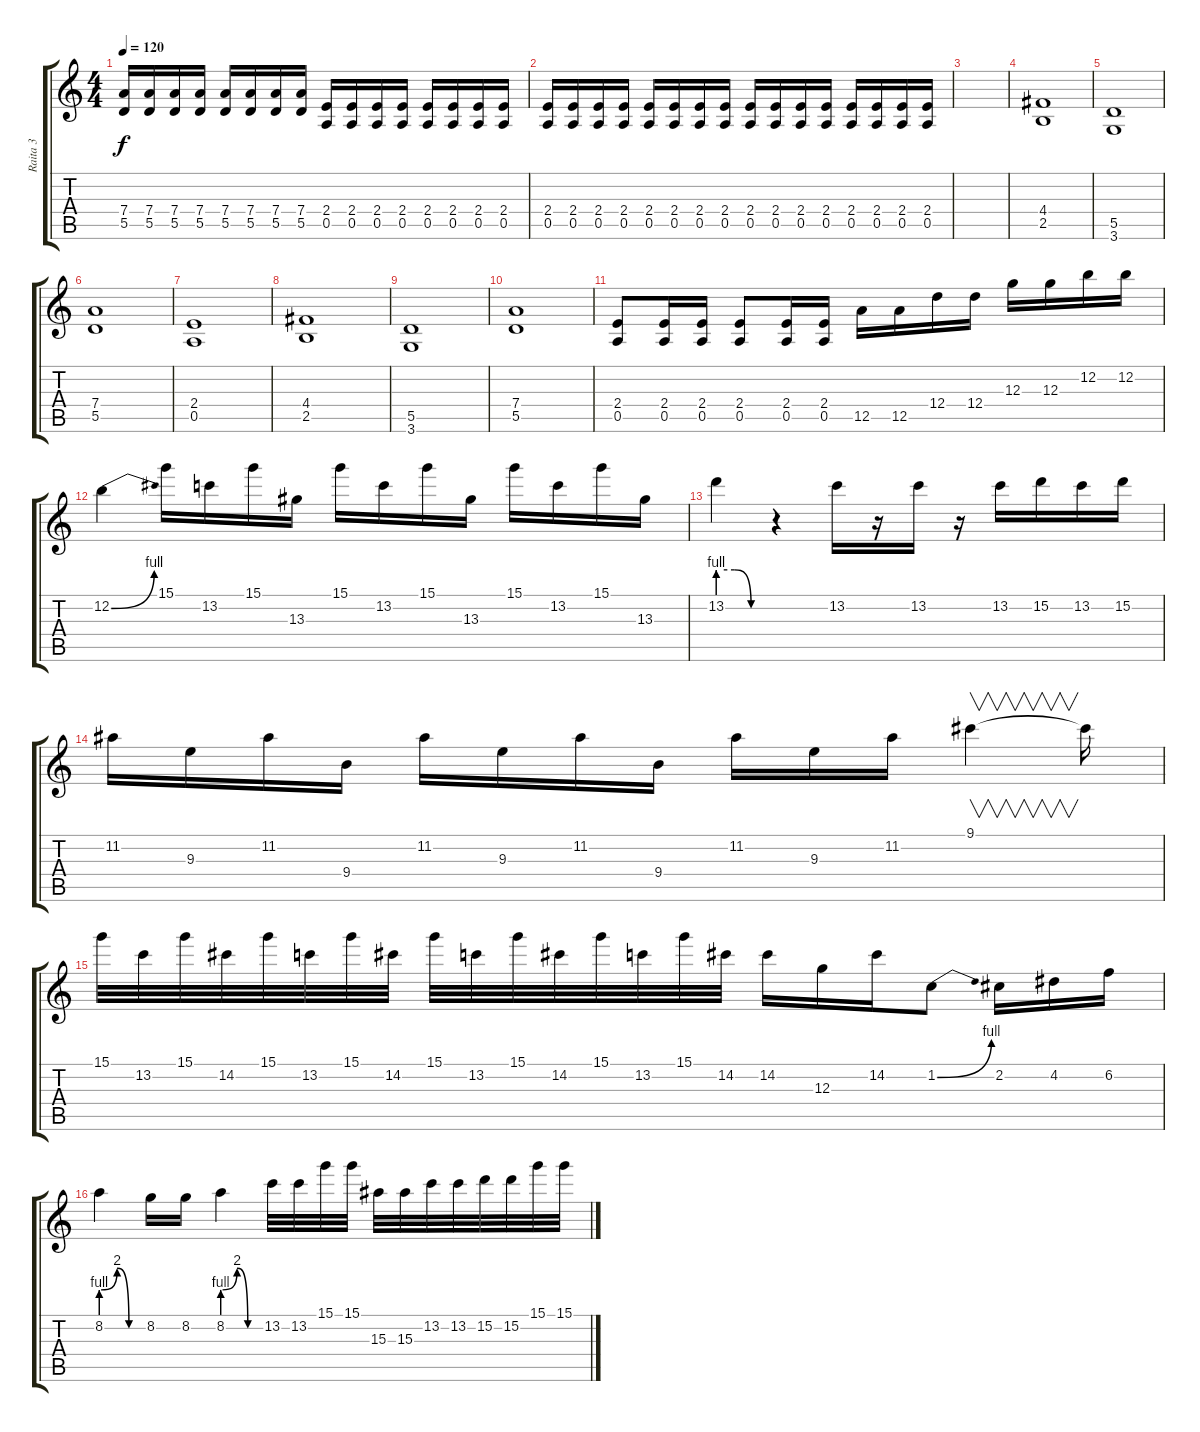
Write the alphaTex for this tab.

\track ("Raita 3" "Raita 3") {instrument distortionguitar}
\staff {score tabs}
\tuning (E4 B3 G3 D3 A2 E2) {hide}
\ts (4 4)
\tempo 120
\clef g2
\ks c
(7.4 5.5).16{dy f} (7.4 5.5).16 (7.4 5.5).16 (7.4 5.5).16 (7.4 5.5).16 (7.4 5.5).16 (7.4 5.5).16 (7.4 5.5).16 (2.4 0.5).16 (2.4 0.5).16 (2.4 0.5).16 (2.4 0.5).16 (2.4 0.5).16 (2.4 0.5).16 (2.4 0.5).16 (2.4 0.5).16 |
(2.4 0.5).16 (2.4 0.5).16 (2.4 0.5).16 (2.4 0.5).16 (2.4 0.5).16 (2.4 0.5).16 (2.4 0.5).16 (2.4 0.5).16 (2.4 0.5).16 (2.4 0.5).16 (2.4 0.5).16 (2.4 0.5).16 (2.4 0.5).16 (2.4 0.5).16 (2.4 0.5).16 (2.4 0.5).16 |
|
(4.4 2.5).1 |
(5.5 3.6).1 |
(7.4 5.5).1 |
(2.4 0.5).1 |
(4.4 2.5).1 |
(5.5 3.6).1 |
(7.4 5.5).1 |
(2.4 0.5).8 (2.4 0.5).16 (2.4 0.5).16 (2.4 0.5).8 (2.4 0.5).16 (2.4 0.5).16 12.5.16 12.5.16 12.4.16 12.4.16 12.3.16 12.3.16 12.2.16 12.2.16 |
12.2{be (bend 0 0 60 4)}.4 15.1.16 13.2.16 15.1.16 13.3.16 15.1.16 13.2.16 15.1.16 13.3.16 15.1.16 13.2.16 15.1.16 13.3.16 |
13.2{be (custom 0 4 20 4 40 0 60 0)}.4 r.4 13.2.16 r.16 13.2.16 r.16 13.2.16 15.2.16 13.2.16 15.2.16 |
11.2.16 9.3.16 11.2.16 9.4.16 11.2.16 9.3.16 11.2.16 9.4.16 11.2.16 9.3.16 11.2.16 9.1.4{v} 9.1{t}.16 |
15.1.32 13.2.32 15.1.32 14.2.32 15.1.32 13.2.32 15.1.32 14.2.32 15.1.32 13.2.32 15.1.32 14.2.32 15.1.32 13.2.32 15.1.32 14.2.32 14.2.16 12.3.16 14.2.16 1.2{be (bend 0 0 60 4)}.8 2.2.16 4.2.16 6.2.16 |
8.2{be (custom 0 4 23 8 40 0 60 0)}.4 8.2.16 8.2.16 8.2{be (custom 0 4 23 8 40 0 60 0)}.4 13.2.32 13.2.32 15.1.32 15.1.32 15.3.32 15.3.32 13.2.32 13.2.32 15.2.32 15.2.32 15.1.32 15.1.32
